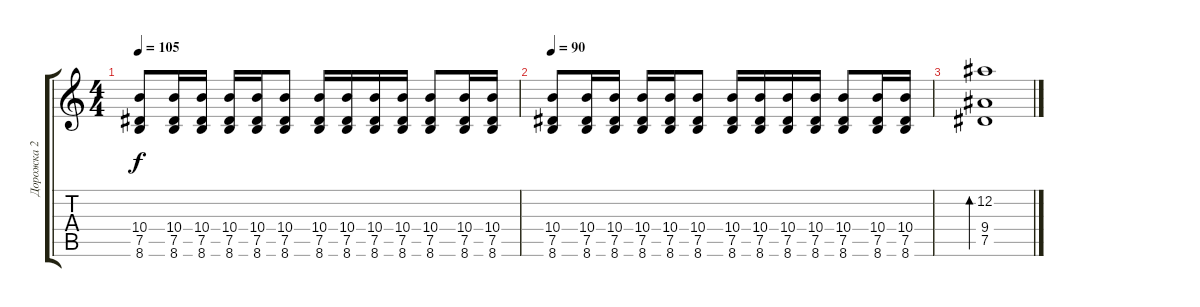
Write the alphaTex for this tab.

\track ("Дорожка 2" "Дорожка 2") {instrument acousticguitarsteel}
\staff {score tabs}
\tuning (Eb4 Bb3 Gb3 Db3 Ab2 Eb2) {hide}
\ts (4 4)
\tempo 105
\clef g2
\ks c
(10.4 7.5 8.6).8{dy f} (10.4 7.5 8.6).16 (10.4 7.5 8.6).16 (10.4 7.5 8.6).16 (10.4 7.5 8.6).16 (10.4 7.5 8.6).8 (10.4 7.5 8.6).16 (10.4 7.5 8.6).16 (10.4 7.5 8.6).16 (10.4 7.5 8.6).16 (10.4 7.5 8.6).8 (10.4 7.5 8.6).16 (10.4 7.5 8.6).16 |
\tempo 90
(10.4 7.5 8.6).8 (10.4 7.5 8.6).16 (10.4 7.5 8.6).16 (10.4 7.5 8.6).16 (10.4 7.5 8.6).16 (10.4 7.5 8.6).8 (10.4 7.5 8.6).16 (10.4 7.5 8.6).16 (10.4 7.5 8.6).16 (10.4 7.5 8.6).16 (10.4 7.5 8.6).8 (10.4 7.5 8.6).16 (10.4 7.5 8.6).16 |
(12.2 9.4 7.5).1{bd 120}
